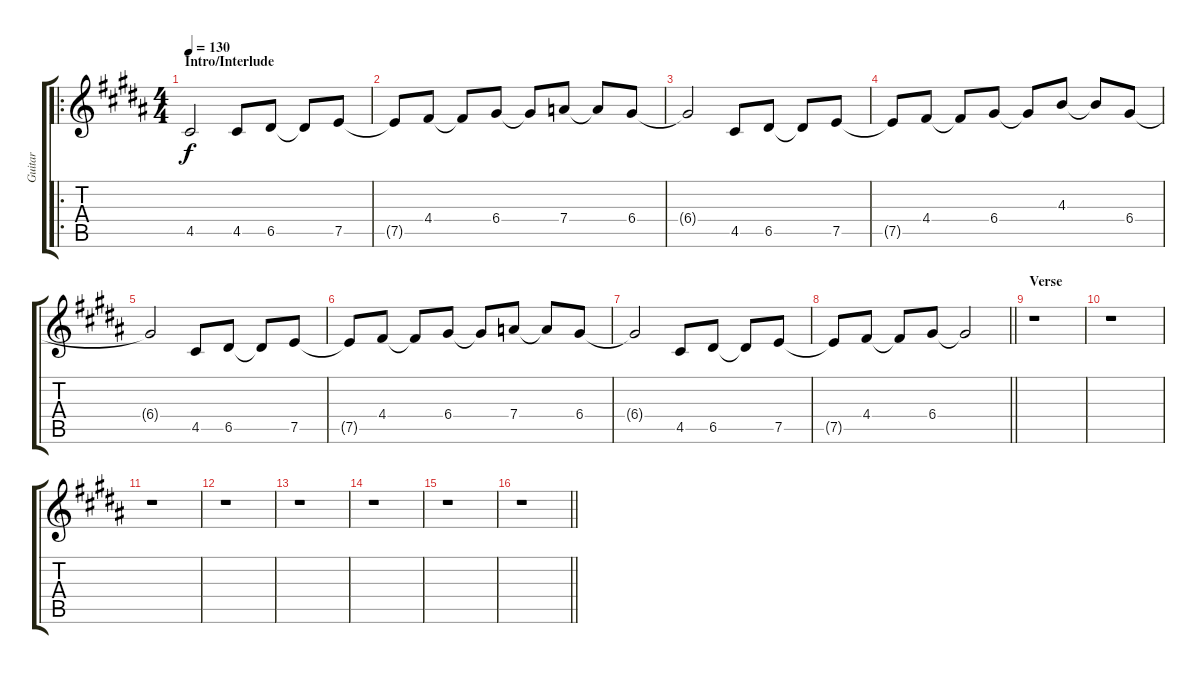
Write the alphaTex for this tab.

\track ("Guitar" "Guitar") {instrument distortionguitar}
\staff {score tabs}
\tuning (E4 B3 G3 D3 A2 E2) {hide}
\ro
\ts (4 4)
\section ("" "Intro/Interlude")
\tempo 130
\clef g2
\ks b
4.5.2{dy f instrument distortionguitar} 4.5.8 6.5.8 6.5{t}.8 7.5.8 |
7.5{t}.8 4.4.8 4.4{t}.8 6.4.8 6.4{t}.8 7.4.8 7.4{t}.8 6.4.8 |
6.4{t}.2 4.5.8 6.5.8 6.5{t}.8 7.5.8 |
7.5{t}.8 4.4.8 4.4{t}.8 6.4.8 6.4{t}.8 4.3.8 4.3{t}.8 6.4.8 |
6.4{t}.2 4.5.8 6.5.8 6.5{t}.8 7.5.8 |
7.5{t}.8 4.4.8 4.4{t}.8 6.4.8 6.4{t}.8 7.4.8 7.4{t}.8 6.4.8 |
6.4{t}.2 4.5.8 6.5.8 6.5{t}.8 7.5.8 |
\barLineRight lightlight
7.5{t}.8 4.4.8 4.4{t}.8 6.4.8 6.4{t}.2 |
\section ("" "Verse")
r.1 |
r.1 |
r.1 |
r.1 |
r.1 |
r.1 |
r.1 |
\barLineRight lightlight
r.1
